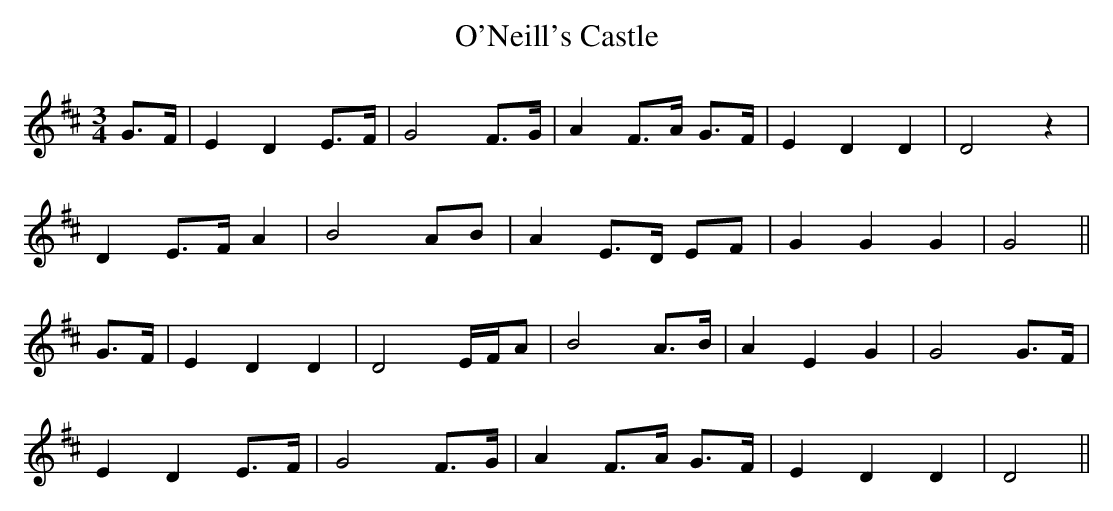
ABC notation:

X:1
T: O'Neill's Castle
M: 3/4
L: 1/8
K: Bmin
G>F | E2 D2 E>F | G4 F>G | A2 F>A G>F | E2 D2 D2 |D4 z2 |
D2 E>F A2 | B4 AB | A2 E>D EF | G2 G2 G2 | G4 ||
G>F | E2 D2 D2 | D4 E/F/A | B4 A>B | A2 E2 G2 | G4 G>F |
E2 D2 E>F | G4 F>G | A2 F>A G>F | E2 D2 D2 | D4 ||
